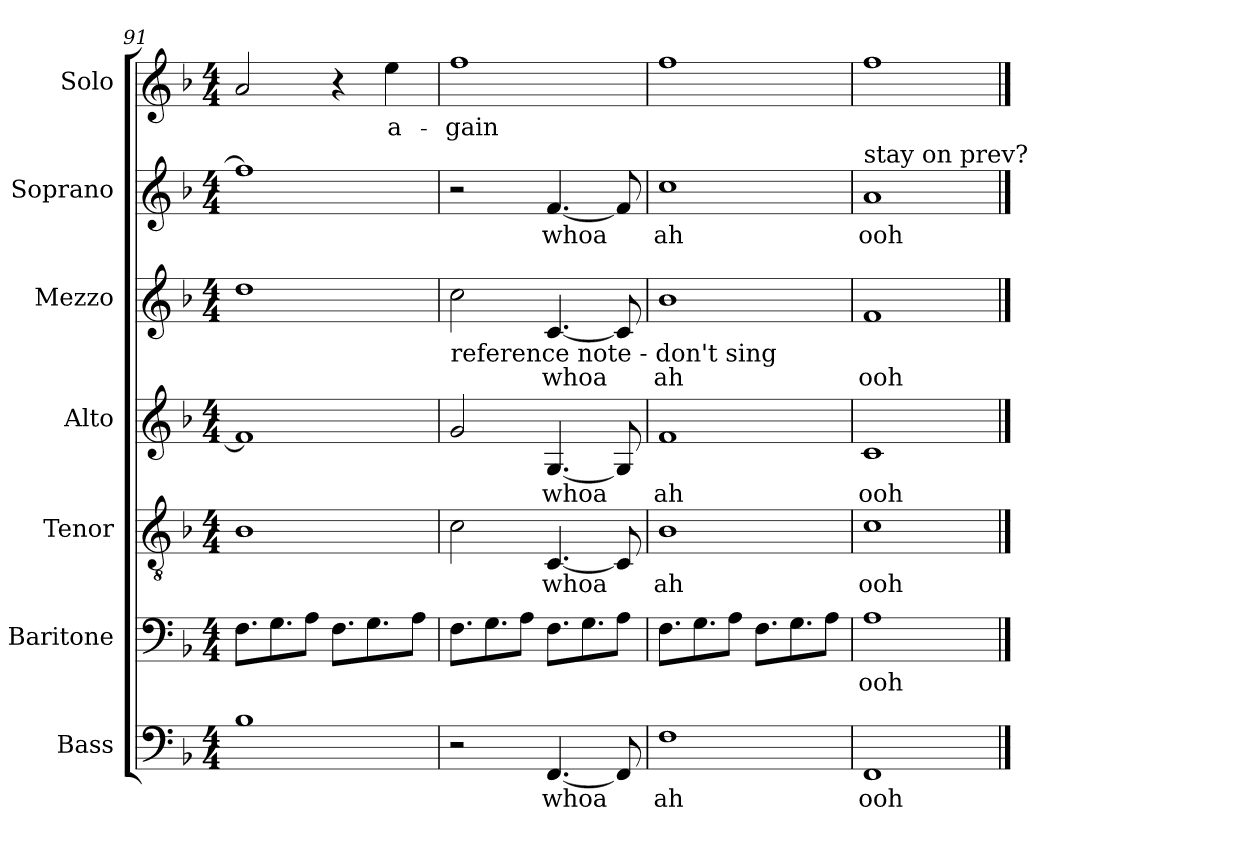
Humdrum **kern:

**kern	**text	**kern	**text	**kern	**text	**kern	**text	**kern	**text	**kern	**text	**kern	**text
*part7	*part7	*part6	*part6	*part5	*part5	*part4	*part4	*part3	*part3	*part2	*part2	*part1	*part1
*staff7	*staff7	*staff6	*staff6	*staff5	*staff5	*staff4	*staff4	*staff3	*staff3	*staff2	*staff2	*staff1	*staff1
*I"Bass	*	*I"Baritone	*	*I"Tenor	*	*I"Alto	*	*I"Mezzo	*	*I"Soprano	*	*I"Solo	*
*I'B.	*	*I'B.	*	*I'T.	*	*I'A.	*	*I'M.	*	*I'S.	*	*	*
*clefF4	*	*clefF4	*	*clefGv2	*	*clefG2	*	*clefG2	*	*clefG2	*	*clefG2	*
*k[b-]	*	*k[b-]	*	*k[b-]	*	*k[b-]	*	*k[b-]	*	*k[b-]	*	*k[b-]	*
*M4/4	*	*M4/4	*	*M4/4	*	*M4/4	*	*M4/4	*	*M4/4	*	*M4/4	*
=91	=91	=91	=91	=91	=91	=91	=91	=91	=91	=91	=91	=91	=91
1B-	.	8.F\L	.	1B-	.	1f]	.	1dd	.	1ff]	.	2a/	.
.	.	8.G\	.	.	.	.	.	.	.	.	.	.	.
.	.	8A\J	.	.	.	.	.	.	.	.	.	.	.
.	.	8.F\L	.	.	.	.	.	.	.	.	.	4r	.
.	.	8.G\	.	.	.	.	.	.	.	.	.	.	.
.	.	.	.	.	.	.	.	.	.	.	.	4ee\	a-
.	.	8A\J	.	.	.	.	.	.	.	.	.	.	.
=92	=92	=92	=92	=92	=92	=92	=92	=92	=92	=92	=92	=92	=92
!	!	!	!	!	!	!	!	!LO:TX:b:t=reference note - don't sing	!	!	!	!	!
2r	.	8.F\L	.	2c\	.	2g/	.	2cc\	.	2r	.	1ff	-gain
.	.	8.G\	.	.	.	.	.	.	.	.	.	.	.
.	.	8A\J	.	.	.	.	.	.	.	.	.	.	.
[4.FF/	whoa	8.F\L	.	[4.C/	whoa	[4.G/	whoa	[4.c/	whoa	[4.f/	whoa	.	.
.	.	8.G\	.	.	.	.	.	.	.	.	.	.	.
8FF/]	.	8A\J	.	8C/]	.	8G/]	.	8c/]	.	8f/]	.	.	.
=93	=93	=93	=93	=93	=93	=93	=93	=93	=93	=93	=93	=93	=93
1F	ah	8.F\L	.	1B-	ah	1f	ah	1b-	ah	1cc	ah	1ff	.
.	.	8.G\	.	.	.	.	.	.	.	.	.	.	.
.	.	8A\J	.	.	.	.	.	.	.	.	.	.	.
.	.	8.F\L	.	.	.	.	.	.	.	.	.	.	.
.	.	8.G\	.	.	.	.	.	.	.	.	.	.	.
.	.	8A\J	.	.	.	.	.	.	.	.	.	.	.
=94	=94	=94	=94	=94	=94	=94	=94	=94	=94	=94	=94	=94	=94
!	!	!	!	!	!	!	!	!	!	!LO:TX:a:t=stay on prev?	!	!	!
1FF	ooh	1A	ooh	1c	ooh	1c	ooh	1f	ooh	1a	ooh	1ff	.
==	==	==	==	==	==	==	==	==	==	==	==	==	==
*-	*-	*-	*-	*-	*-	*-	*-	*-	*-	*-	*-	*-	*-
